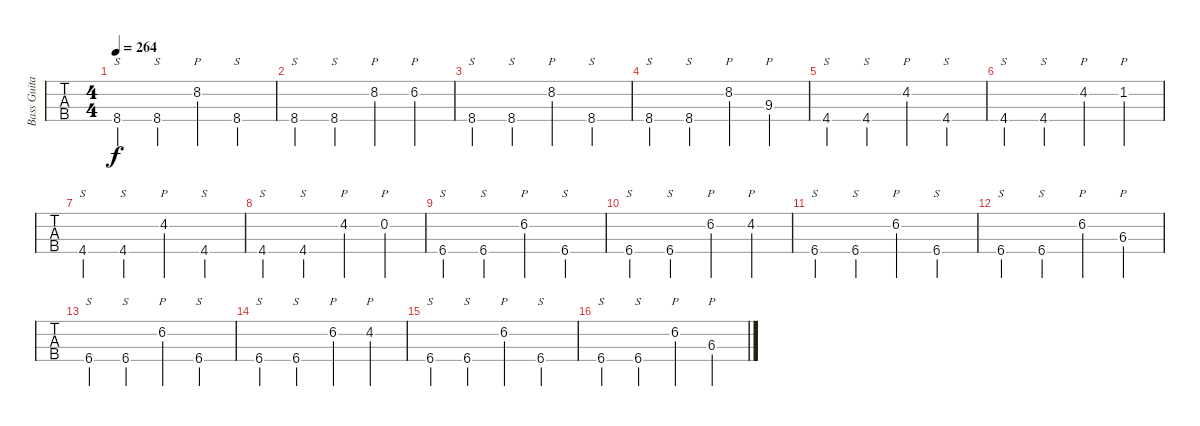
\track ("Bass Guitar" "Bass Guita") {instrument electricbassfinger}
\staff {tabs}
\tuning (G2 D2 A1 D1) {hide}
\ts (4 4)
\tempo 264
\clef f4
\ks c
8.4.4{s dy f} 8.4.4{s} 8.2.4{p} 8.4.4{s} |
8.4.4{s} 8.4.4{s} 8.2.4{p} 6.2.4{p} |
8.4.4{s} 8.4.4{s} 8.2.4{p} 8.4.4{s} |
8.4.4{s} 8.4.4{s} 8.2.4{p} 9.3.4{p} |
4.4.4{s} 4.4.4{s} 4.2.4{p} 4.4.4{s} |
4.4.4{s} 4.4.4{s} 4.2.4{p} 1.2.4{p} |
4.4.4{s} 4.4.4{s} 4.2.4{p} 4.4.4{s} |
4.4.4{s} 4.4.4{s} 4.2.4{p} 0.2.4{p} |
6.4.4{s} 6.4.4{s} 6.2.4{p} 6.4.4{s} |
6.4.4{s} 6.4.4{s} 6.2.4{p} 4.2.4{p} |
6.4.4{s} 6.4.4{s} 6.2.4{p} 6.4.4{s} |
6.4.4{s} 6.4.4{s} 6.2.4{p} 6.3.4{p} |
6.4.4{s} 6.4.4{s} 6.2.4{p} 6.4.4{s} |
6.4.4{s} 6.4.4{s} 6.2.4{p} 4.2.4{p} |
6.4.4{s} 6.4.4{s} 6.2.4{p} 6.4.4{s} |
6.4.4{s} 6.4.4{s} 6.2.4{p} 6.3.4{p}
